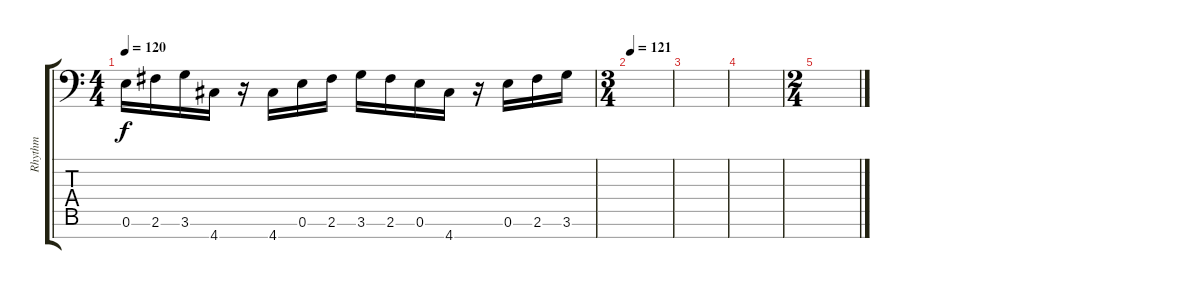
\track ("Rhythm" "Rhythm") {instrument distortionguitar}
\staff {score tabs}
\tuning (E4 B3 G3 D3 A2 E2 A1) {hide}
\ts (4 4)
\tempo 120
\clef f4
\ks c
0.6.16{dy f} 2.6.16 3.6.16 4.7.16 r.16 4.7.16 0.6.16 2.6.16 3.6.16 2.6.16 0.6.16 4.7.16 r.16 0.6.16 2.6.16 3.6.16 |
\ts (3 4)
\tempo 121
|
|
|
\ts (2 4)
